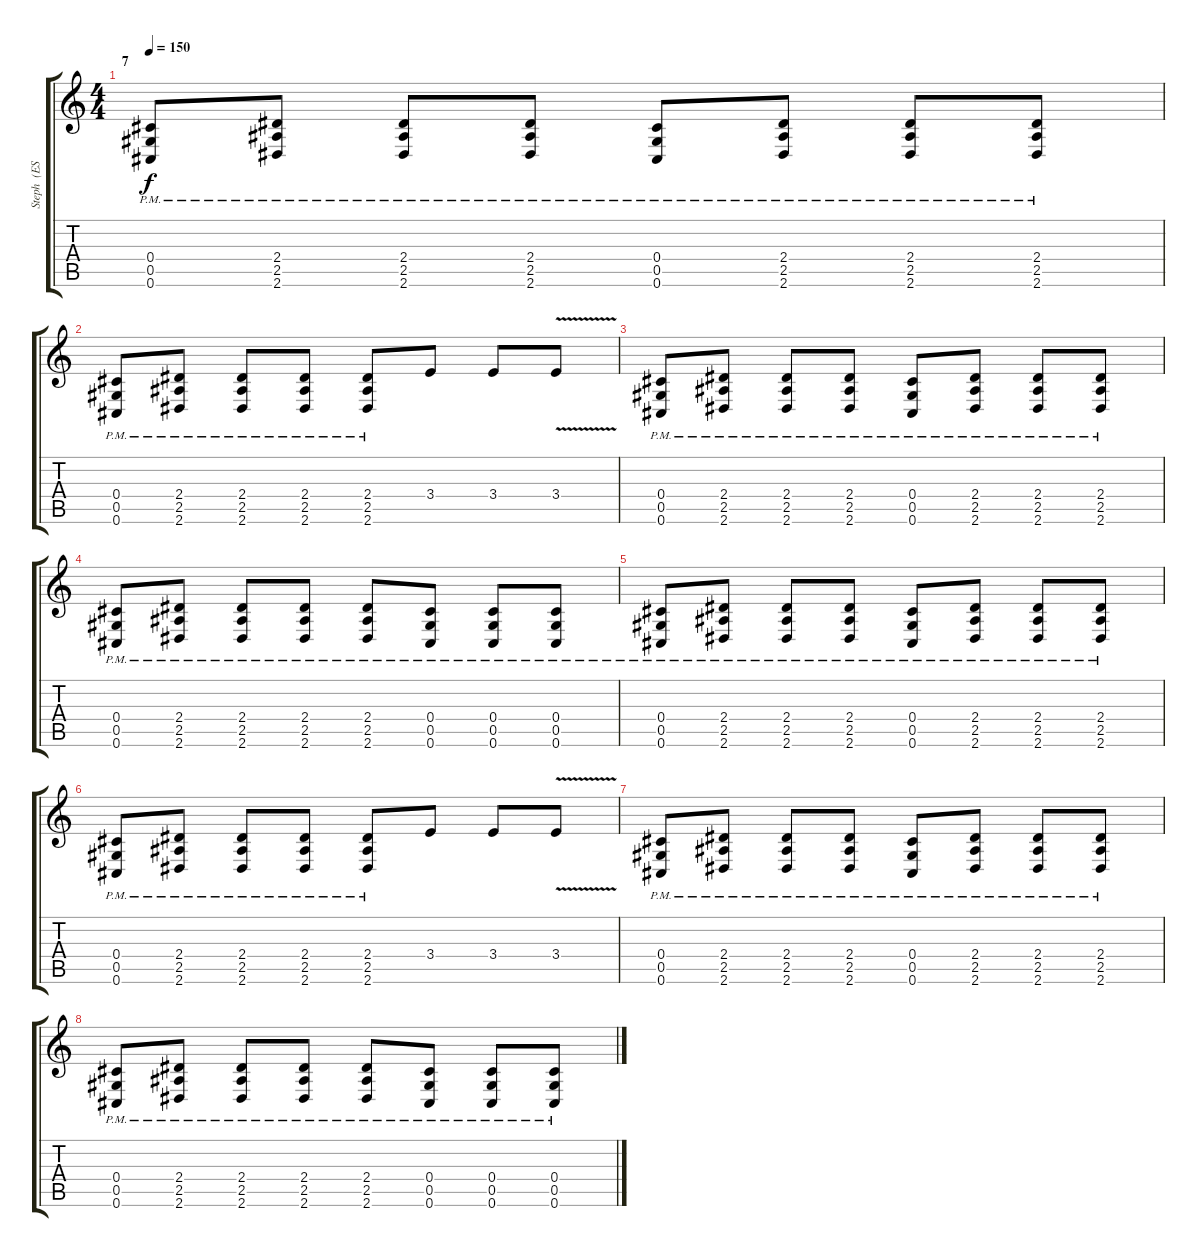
\track ("Steph  (ESP guitar)" "Steph  (ES") {instrument distortionguitar}
\staff {score tabs}
\tuning (Eb4 Bb3 Gb3 Db3 Ab2 Db2) {hide}
\ts (4 4)
\section ("" "7")
\tempo 150
\clef g2
\ks c
(0.4{pm} 0.5{pm} 0.6{pm}).8{dy f} (2.4{pm} 2.5{pm} 2.6{pm}).8 (2.4{pm} 2.5{pm} 2.6{pm}).8 (2.4{pm} 2.5{pm} 2.6{pm}).8 (0.4{pm} 0.5{pm} 0.6{pm}).8 (2.4{pm} 2.5{pm} 2.6{pm}).8 (2.4{pm} 2.5{pm} 2.6{pm}).8 (2.4{pm} 2.5{pm} 2.6{pm}).8 |
(0.4{pm} 0.5{pm} 0.6{pm}).8 (2.4{pm} 2.5{pm} 2.6{pm}).8 (2.4{pm} 2.5{pm} 2.6{pm}).8 (2.4{pm} 2.5{pm} 2.6{pm}).8 (2.4{pm} 2.5{pm} 2.6{pm}).8 3.4.8 3.4.8 3.4{v}.8 |
(0.4{pm} 0.5{pm} 0.6{pm}).8 (2.4{pm} 2.5{pm} 2.6{pm}).8 (2.4{pm} 2.5{pm} 2.6{pm}).8 (2.4{pm} 2.5{pm} 2.6{pm}).8 (0.4{pm} 0.5{pm} 0.6{pm}).8 (2.4{pm} 2.5{pm} 2.6{pm}).8 (2.4{pm} 2.5{pm} 2.6{pm}).8 (2.4{pm} 2.5{pm} 2.6{pm}).8 |
(0.4{pm} 0.5{pm} 0.6{pm}).8 (2.4{pm} 2.5{pm} 2.6{pm}).8 (2.4{pm} 2.5{pm} 2.6{pm}).8 (2.4{pm} 2.5{pm} 2.6{pm}).8 (2.4{pm} 2.5{pm} 2.6{pm}).8 (0.4{pm} 0.5{pm} 0.6{pm}).8 (0.4{pm} 0.5{pm} 0.6{pm}).8 (0.4{pm} 0.5{pm} 0.6{pm}).8 |
(0.4{pm} 0.5{pm} 0.6{pm}).8 (2.4{pm} 2.5{pm} 2.6{pm}).8 (2.4{pm} 2.5{pm} 2.6{pm}).8 (2.4{pm} 2.5{pm} 2.6{pm}).8 (0.4{pm} 0.5{pm} 0.6{pm}).8 (2.4{pm} 2.5{pm} 2.6{pm}).8 (2.4{pm} 2.5{pm} 2.6{pm}).8 (2.4{pm} 2.5{pm} 2.6{pm}).8 |
(0.4{pm} 0.5{pm} 0.6{pm}).8 (2.4{pm} 2.5{pm} 2.6{pm}).8 (2.4{pm} 2.5{pm} 2.6{pm}).8 (2.4{pm} 2.5{pm} 2.6{pm}).8 (2.4{pm} 2.5{pm} 2.6{pm}).8 3.4.8 3.4.8 3.4{v}.8 |
(0.4{pm} 0.5{pm} 0.6{pm}).8 (2.4{pm} 2.5{pm} 2.6{pm}).8 (2.4{pm} 2.5{pm} 2.6{pm}).8 (2.4{pm} 2.5{pm} 2.6{pm}).8 (0.4{pm} 0.5{pm} 0.6{pm}).8 (2.4{pm} 2.5{pm} 2.6{pm}).8 (2.4{pm} 2.5{pm} 2.6{pm}).8 (2.4{pm} 2.5{pm} 2.6{pm}).8 |
(0.4{pm} 0.5{pm} 0.6{pm}).8 (2.4{pm} 2.5{pm} 2.6{pm}).8 (2.4{pm} 2.5{pm} 2.6{pm}).8 (2.4{pm} 2.5{pm} 2.6{pm}).8 (2.4{pm} 2.5{pm} 2.6{pm}).8 (0.4{pm} 0.5{pm} 0.6{pm}).8 (0.4{pm} 0.5{pm} 0.6{pm}).8 (0.4{pm} 0.5{pm} 0.6{pm}).8
